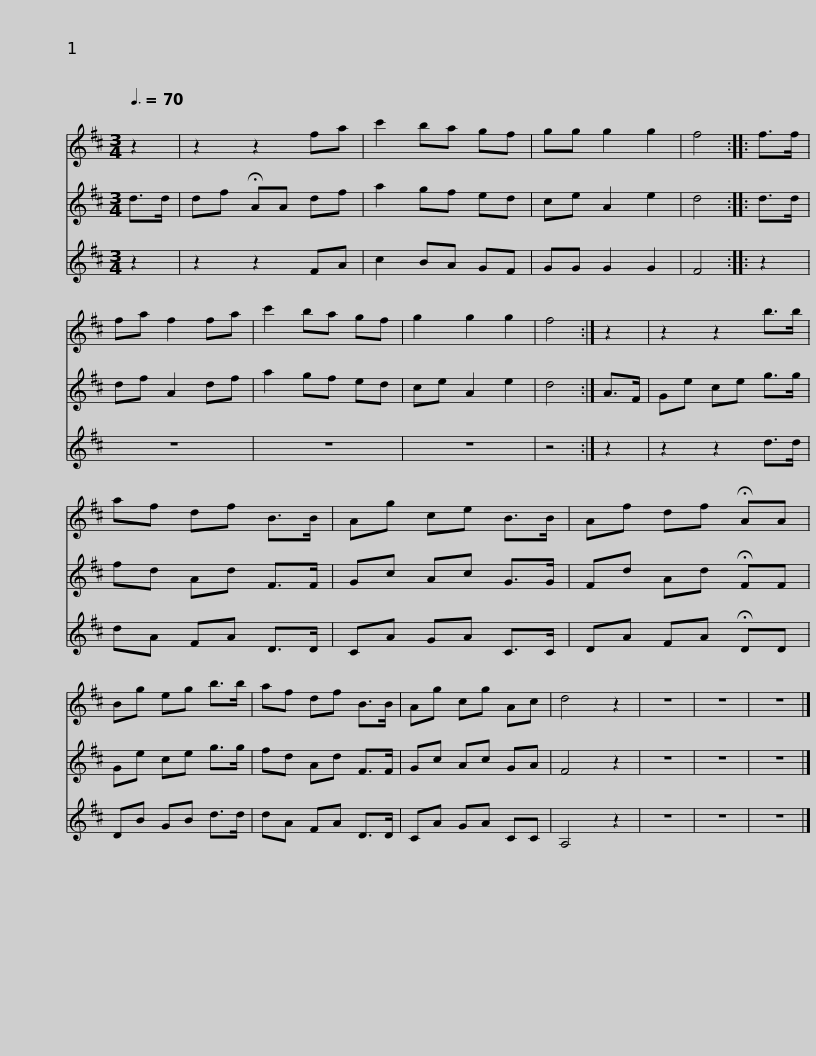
X:1
%%score 1 2 3
L:1/8
Q:3/8=70
M:3/4
I:linebreak $
K:none
V:1 treble transpose=-2
V:2 treble transpose=-2
V:3 treble transpose=-2
V:1
[K:D] z2 | z2 z2 fa | c'2 ba gf | gg g2 g2 | f4 :: %5
 f>f | fa f2 fa | c'2 ba gf |$ g2 g2 g2 | f4 :| %10
 z2 | z2 z2 b>b | af df B>B | Ag ce B>B | Af df !fermata!AA | %15
 Bg eg b>b |$ af df B>B | Ag cg Ac | d4 z2 | z6 | %20
 z6 | z6 |] %22
V:2
[K:D] d>d | df !fermata!AA df | a2 gf ed | ce A2 e2 | d4 :: %5
 d>d | df A2 df | a2 gf ed |$ ce A2 e2 | d4 :| %10
 A>F | Ge ce g>g | fd Ad F>F | Gc Ac G>G | Fd Ad !fermata!FF | %15
 Ge ce g>g |$ fd Ad F>F | Gc Ac GA | F4 z2 | z6 | %20
 z6 | z6 |] %22
V:3
[K:D] z2 | z2 z2 FA | c2 BA GF | GG G2 G2 | F4 :: %5
 z2 | z6 | z6 |$ z6 | z4 :| %10
 z2 | z2 z2 d>d | dA FA D>D | CA GA C>C | DA FA !fermata!DD | %15
 DB GB d>d |$ dA FA D>D | CA GA CC | A,4 z2 | z6 | %20
 z6 | z6 |] %22
